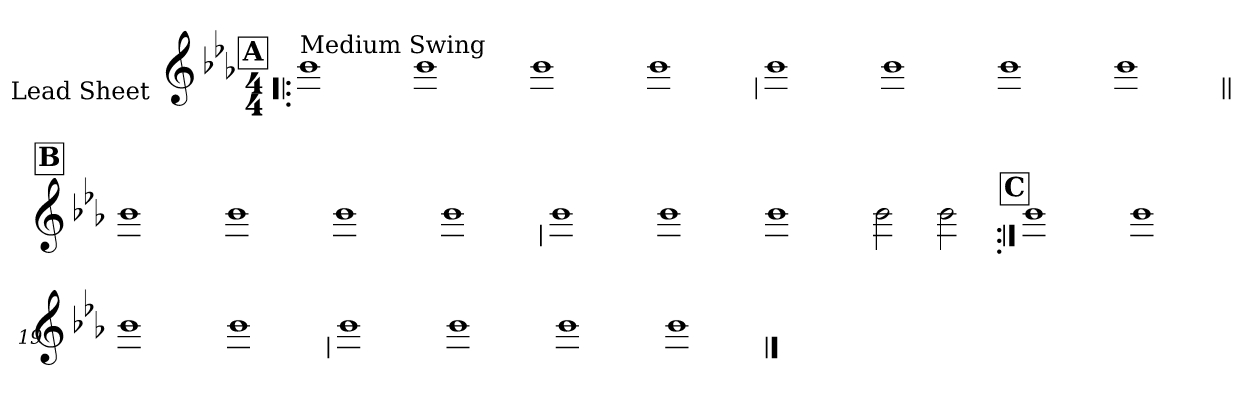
**kern
*part1
*staff1
*I"Lead Sheet
*stria0
*clefG2
*k[b-e-a-]
*E-:
*M4/4
!!LO:REH:place=s1:a:t=A
=1!|:
!LO:TX:a:t=Medium Swing
1b-
=2-
1b-
=3-
1b-
=4-
1b-
!!LO:LB:g=z
=5
1b-
=6-
1b-
=7-
1b-
=8-
1b-
!!LO:LB:g=z
!!LO:REH:place=s1:a:t=B
=9||
1b-
=10-
1b-
=11-
1b-
=12-
1b-
!!LO:LB:g=z
=13
1b-
=14-
1b-
=15-
1b-
=16-
2b-
2b-
!!LO:LB:g=z
!!LO:REH:place=s1:a:t=C
=17:|!
1b-
=18-
1b-
=19-
1b-
=20-
1b-
!!LO:LB:g=z
=21
1b-
=22-
1b-
=23-
1b-
=24-
1b-
==
*-
